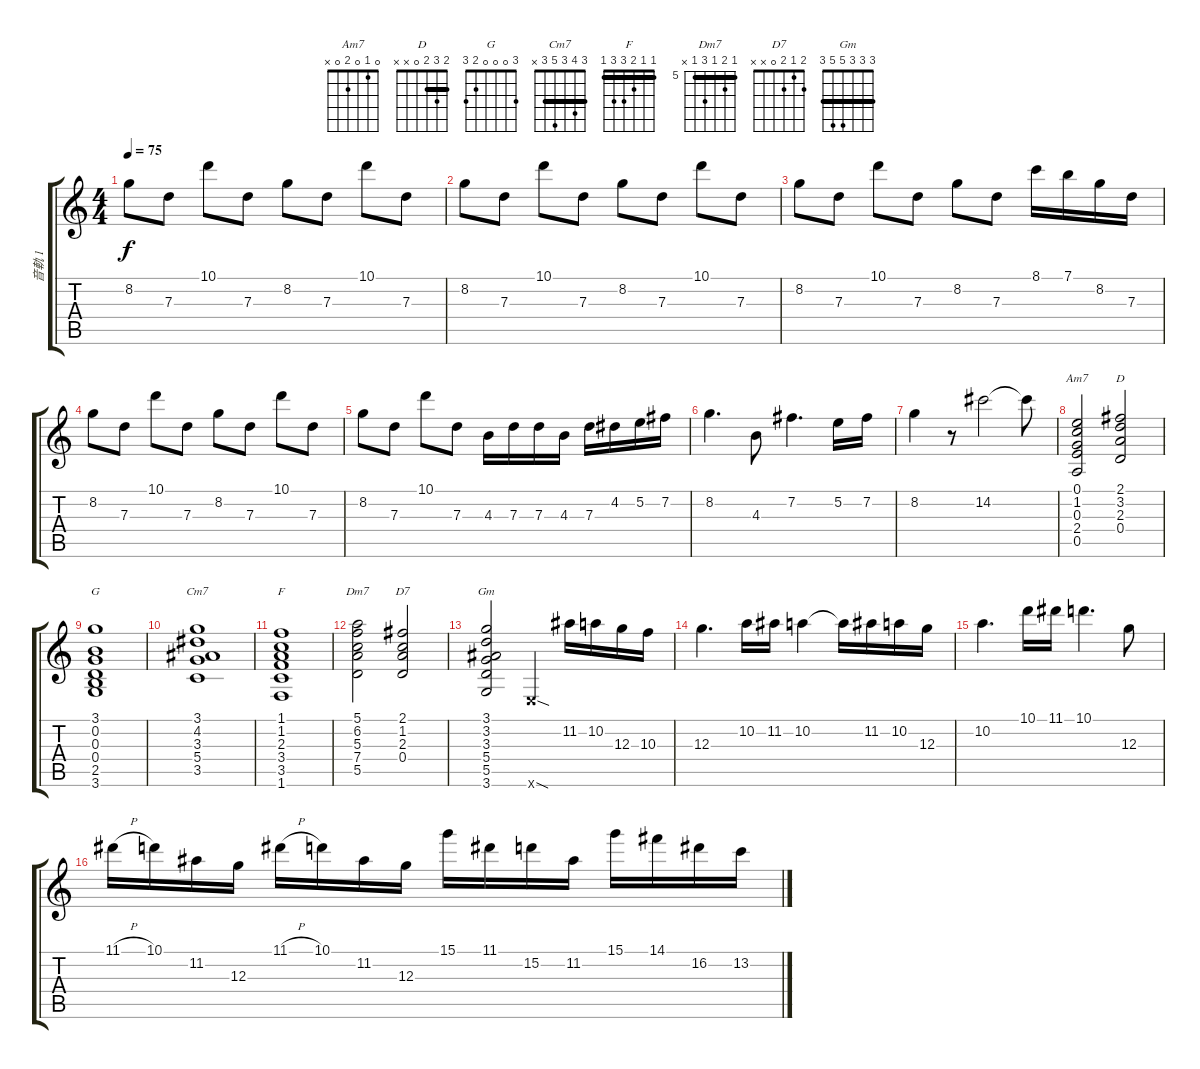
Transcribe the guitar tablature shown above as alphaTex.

\track ("音軌 1" "音軌 1") {instrument acousticguitarnylon}
\staff {score tabs}
\tuning (E4 B3 G3 D3 A2 E2) {hide}
\chord ("Am7" 0 1 0 2 0 x)
\chord ("D" 2 3 2 0 x x) {barre 2}
\chord ("G" 3 0 0 0 2 3)
\chord ("Cm7" 3 4 3 5 3 x) {barre 3}
\chord ("F" 1 1 2 3 3 1) {barre 1}
\chord ("Dm7" 5 6 5 7 5 x) {firstfret 5 barre 5}
\chord ("D7" 2 1 2 0 x x)
\chord ("Gm" 3 3 3 5 5 3) {barre 3}
\ts (4 4)
\tempo 75
\clef g2
\ks c
8.2.8{dy f} 7.3.8 10.1.8 7.3.8 8.2.8 7.3.8 10.1.8 7.3.8 |
8.2.8 7.3.8 10.1.8 7.3.8 8.2.8 7.3.8 10.1.8 7.3.8 |
8.2.8 7.3.8 10.1.8 7.3.8 8.2.8 7.3.8 8.1.16 7.1.16 8.2.16 7.3.16 |
8.2.8 7.3.8 10.1.8 7.3.8 8.2.8 7.3.8 10.1.8 7.3.8 |
8.2.8 7.3.8 10.1.8 7.3.8 4.3.16 7.3.16 7.3.16 4.3.16 7.3.16 4.2.16 5.2.16 7.2.16 |
8.2.4{d} 4.3.8 7.2.4{d} 5.2.16 7.2.16 |
8.2.4 r.8 14.2.2 14.2{t}.8 |
(0.1 1.2 0.3 2.4 0.5).2{ch "Am7"} (2.1 3.2 2.3 0.4).2{ch "D"} |
(3.1 0.2 0.3 0.4 2.5 3.6).1{ch "G"} |
(3.1 4.2 3.3 5.4 3.5).1{ch "Cm7"} |
(1.1 1.2 2.3 3.4 3.5 1.6).1{ch "F"} |
(5.1 6.2 5.3 7.4 5.5).2{ch "Dm7"} (2.1 1.2 2.3 0.4).2{ch "D7"} |
(3.1 3.2 3.3 5.4 5.5 3.6).2{ch "Gm"} 0.6{sod x}.4 11.2.16 10.2.16 12.3.16 10.3.16 |
12.3.4{d} 10.2.16 11.2.16 10.2.4 10.2{t}.16 11.2.16 10.2.16 12.3.16 |
10.2.4{d} 10.1.16 11.1.16 10.1.4{d} 12.3.8 |
11.1{h}.16 10.1.16 11.2.16 12.3.16 11.1{h}.16 10.1.16 11.2.16 12.3.16 15.1.16 11.1.16 15.2.16 11.2.16 15.1.16 14.1.16 16.2.16 13.2.16
